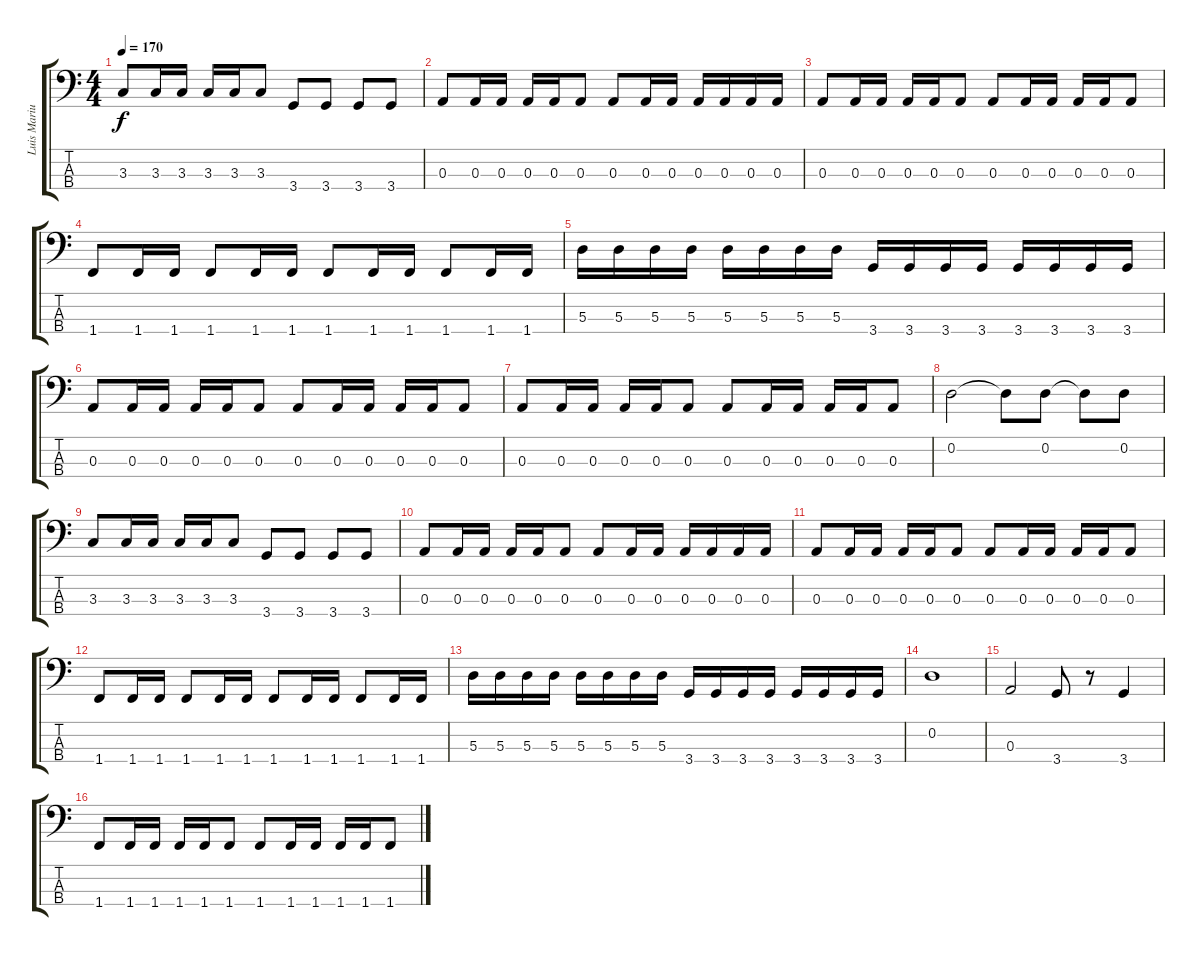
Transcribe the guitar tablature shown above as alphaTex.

\track ("Luis Mariuti" "Luis Mariu") {instrument electricbassfinger}
\staff {score tabs}
\tuning (G2 D2 A1 E1) {hide}
\ts (4 4)
\tempo 170
\clef f4
\ks c
3.3.8{dy f} 3.3.16 3.3.16 3.3.16 3.3.16 3.3.8 3.4.8 3.4.8 3.4.8 3.4.8 |
0.3.8 0.3.16 0.3.16 0.3.16 0.3.16 0.3.8 0.3.8 0.3.16 0.3.16 0.3.16 0.3.16 0.3.16 0.3.16 |
0.3.8 0.3.16 0.3.16 0.3.16 0.3.16 0.3.8 0.3.8 0.3.16 0.3.16 0.3.16 0.3.16 0.3.8 |
1.4.8 1.4.16 1.4.16 1.4.8 1.4.16 1.4.16 1.4.8 1.4.16 1.4.16 1.4.8 1.4.16 1.4.16 |
5.3.16 5.3.16 5.3.16 5.3.16 5.3.16 5.3.16 5.3.16 5.3.16 3.4.16 3.4.16 3.4.16 3.4.16 3.4.16 3.4.16 3.4.16 3.4.16 |
0.3.8 0.3.16 0.3.16 0.3.16 0.3.16 0.3.8 0.3.8 0.3.16 0.3.16 0.3.16 0.3.16 0.3.8 |
0.3.8 0.3.16 0.3.16 0.3.16 0.3.16 0.3.8 0.3.8 0.3.16 0.3.16 0.3.16 0.3.16 0.3.8 |
0.2.2 0.2{t}.8 0.2.8 0.2{t}.8 0.2.8 |
3.3.8 3.3.16 3.3.16 3.3.16 3.3.16 3.3.8 3.4.8 3.4.8 3.4.8 3.4.8 |
0.3.8 0.3.16 0.3.16 0.3.16 0.3.16 0.3.8 0.3.8 0.3.16 0.3.16 0.3.16 0.3.16 0.3.16 0.3.16 |
0.3.8 0.3.16 0.3.16 0.3.16 0.3.16 0.3.8 0.3.8 0.3.16 0.3.16 0.3.16 0.3.16 0.3.8 |
1.4.8 1.4.16 1.4.16 1.4.8 1.4.16 1.4.16 1.4.8 1.4.16 1.4.16 1.4.8 1.4.16 1.4.16 |
5.3.16 5.3.16 5.3.16 5.3.16 5.3.16 5.3.16 5.3.16 5.3.16 3.4.16 3.4.16 3.4.16 3.4.16 3.4.16 3.4.16 3.4.16 3.4.16 |
0.2.1 |
0.3.2 3.4.8 r.8 3.4.4 |
1.4.8 1.4.16 1.4.16 1.4.16 1.4.16 1.4.8 1.4.8 1.4.16 1.4.16 1.4.16 1.4.16 1.4.8
